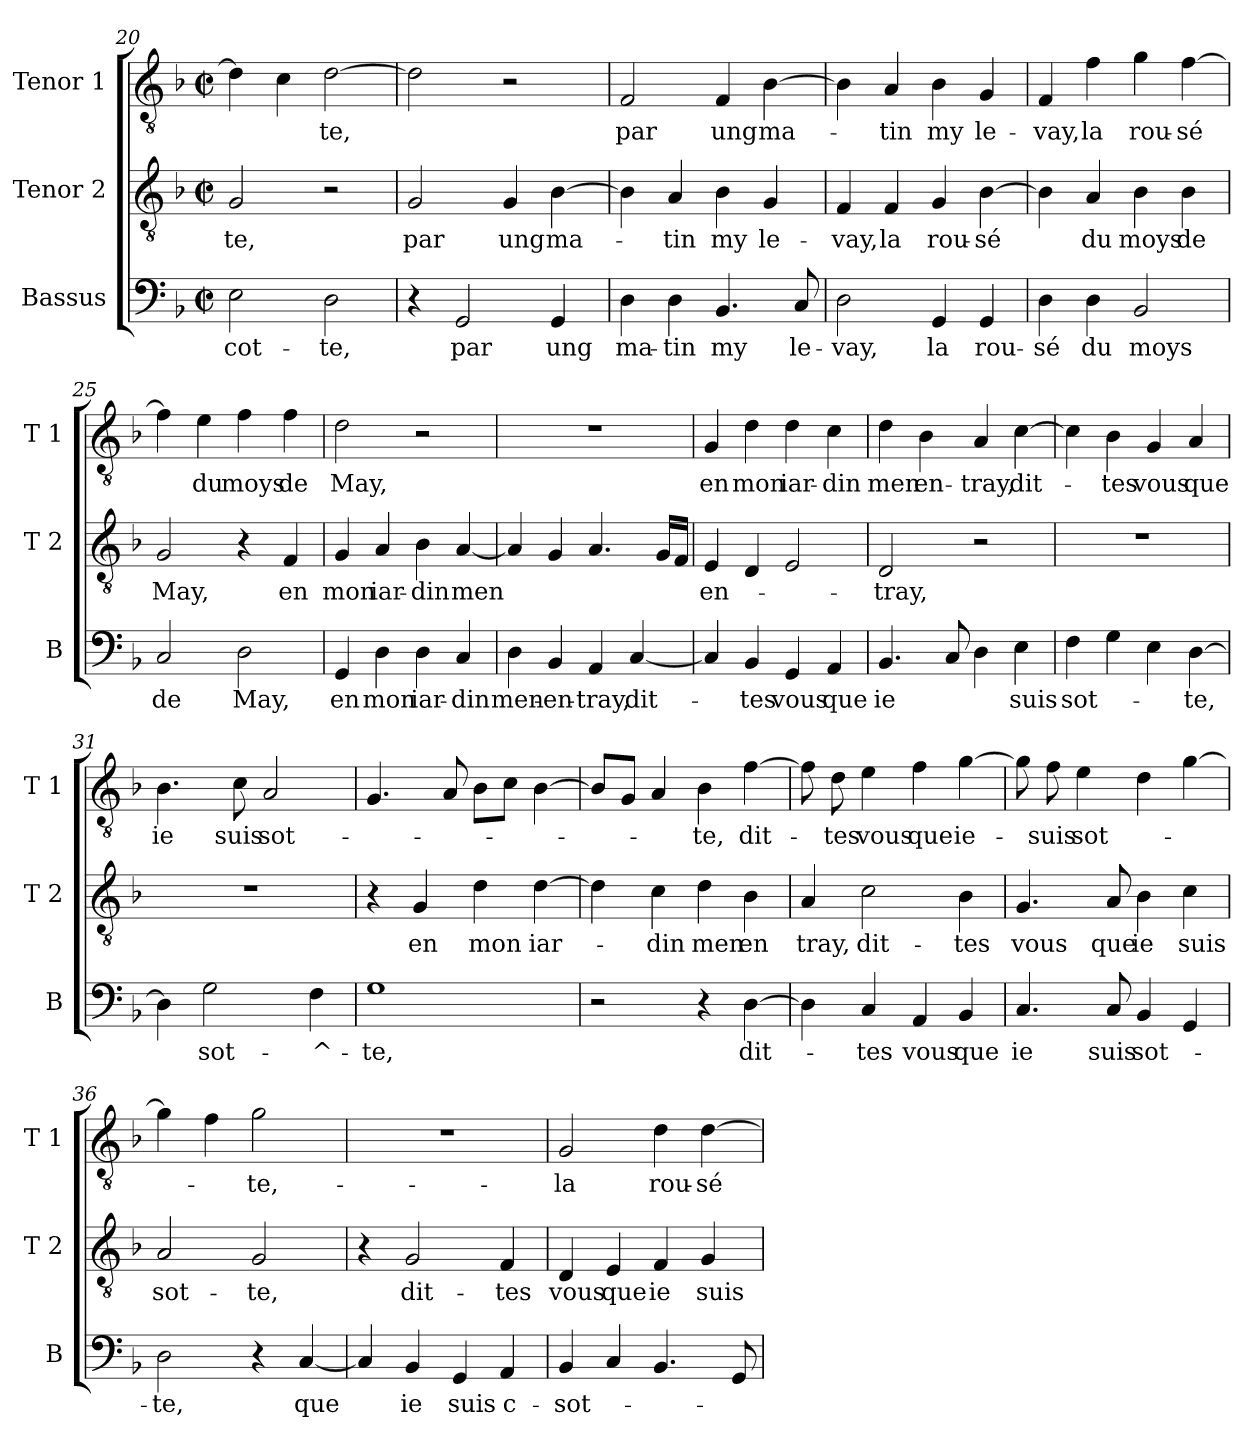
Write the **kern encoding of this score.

**kern	**text	**kern	**text	**kern	**text
*part3	*part3	*part2	*part2	*part1	*part1
*staff3	*staff3	*staff2	*staff2	*staff1	*staff1
*I"Bassus	*	*I"Tenor 2	*	*I"Tenor 1	*
*I'B	*	*I'T 2	*	*I'T 1	*
*clefF4	*	*clefGv2	*	*clefGv2	*
*k[b-]	*	*k[b-]	*	*k[b-]	*
*F:	*	*F:	*	*F:	*
*M2/2	*	*M2/2	*	*M2/2	*
*met(c|)	*	*met(c|)	*	*met(c|)	*
=20	=20	=20	=20	=20	=20
!	!LO:LY:b	!	!LO:LY:b	!	!
2E\	cot-	2G/	-te,	4d\]	.
.	.	.	.	4c\	.
!	!LO:LY:b	!	!	!	!LO:LY:b
2D\	-te,	2r	.	[2d\	-te,
!!LO:LB:g=z
=21	=21	=21	=21	=21	=21
!	!	!	!LO:LY:b	!	!
4r	.	2G/	par	2d\]	.
!	!LO:LY:b	!	!	!	!
2GG/	par	.	.	.	.
!	!	!	!LO:LY:b	!	!
.	.	4G/	ung	2r	.
!	!LO:LY:b	!	!LO:LY:b	!	!
4GG/	ung	[4B-\	ma-	.	.
=22	=22	=22	=22	=22	=22
!	!LO:LY:b	!	!	!	!LO:LY:b
4D\	ma-	4B-\]	.	2F/	par
!	!LO:LY:b	!	!LO:LY:b	!	!
4D\	-tin	4A/	-tin	.	.
!	!LO:LY:b	!	!LO:LY:b	!	!LO:LY:b
4.BB-/	my	4B-\	my	4F/	ung
!	!	!	!LO:LY:b	!	!LO:LY:b
.	.	4G/	le-	[4B-\	ma-
!	!LO:LY:b	!	!	!	!
8C/	le-	.	.	.	.
=23	=23	=23	=23	=23	=23
!	!LO:LY:b	!	!LO:LY:b	!	!
2D\	-vay,	4F/	-vay,	4B-\]	.
!	!	!	!LO:LY:b	!	!LO:LY:b
.	.	4F/	la	4A/	-tin
!	!LO:LY:b	!	!LO:LY:b	!	!LO:LY:b
4GG/	la	4G/	rou-	4B-\	my
!	!LO:LY:b	!	!LO:LY:b	!	!LO:LY:b
4GG/	rou-	[4B-\	-sé	4G/	le-
=24	=24	=24	=24	=24	=24
!	!LO:LY:b	!	!	!	!LO:LY:b
4D\	-sé	4B-\]	.	4F/	-vay,
!	!LO:LY:b	!	!LO:LY:b	!	!LO:LY:b
4D\	du	4A/	du	4f\	la
!	!LO:LY:b	!	!LO:LY:b	!	!LO:LY:b
2BB-/	moys	4B-\	moys	4g\	rou-
!	!	!	!LO:LY:b	!	!LO:LY:b
.	.	4B-\	de	[4f\	-sé
=25	=25	=25	=25	=25	=25
!	!LO:LY:b	!	!LO:LY:b	!	!
2C/	de	2G/	May,	4f\]	.
!	!	!	!	!	!LO:LY:b
.	.	.	.	4e\	du
!	!LO:LY:b	!	!	!	!LO:LY:b
2D\	May,	4r	.	4f\	moys
!	!	!	!LO:LY:b	!	!LO:LY:b
.	.	4F/	en	4f\	de
!!LO:LB:g=z
=26	=26	=26	=26	=26	=26
!	!LO:LY:b	!	!LO:LY:b	!	!LO:LY:b
4GG/	en	4G/	mon	2d\	May,
!	!LO:LY:b	!	!LO:LY:b	!	!
4D\	mon	4A/	iar-	.	.
!	!LO:LY:b	!	!LO:LY:b	!	!
4D\	iar-	4B-\	-din	2r	.
!	!LO:LY:b	!	!LO:LY:b	!	!
4C/	-din	[4A/	men	.	.
=27	=27	=27	=27	=27	=27
!	!LO:LY:b	!	!	!	!
4D\	men-	4A/]	.	1r	.
!	!LO:LY:b	!	!	!	!
4BB-/	-en-	4G/	.	.	.
!	!LO:LY:b	!	!	!	!
4AA/	-tray,	4.A/	.	.	.
!	!LO:LY:b	!	!	!	!
[4C/	dit-	.	.	.	.
.	.	16G/LL	.	.	.
.	.	16F/JJ	.	.	.
=28	=28	=28	=28	=28	=28
!	!	!	!LO:LY:b	!	!LO:LY:b
4C/]	.	4E/	en-	4G/	en
!	!LO:LY:b	!	!	!	!LO:LY:b
4BB-/	-tes	4D/	.	4d\	mon
!	!LO:LY:b	!	!	!	!LO:LY:b
4GG/	vous	2E/	.	4d\	iar-
!	!LO:LY:b	!	!	!	!LO:LY:b
4AA/	que	.	.	4c\	-din
=29	=29	=29	=29	=29	=29
!	!LO:LY:b	!	!LO:LY:b	!	!LO:LY:b
4.BB-/	ie	2D/	-tray,	4d\	men
!	!	!	!	!	!LO:LY:b
.	.	.	.	4B-\	en-
8C/	.	.	.	.	.
!	!	!	!	!	!LO:LY:b
4D\	.	2r	.	4A/	-tray,
!	!LO:LY:b	!	!	!	!LO:LY:b
4E\	suis	.	.	[4c\	dit-
=30	=30	=30	=30	=30	=30
!	!LO:LY:b	!	!	!	!
4F\	sot-	1r	.	4c\]	.
!	!	!	!	!	!LO:LY:b
4G\	.	.	.	4B-\	-tes
!	!	!	!	!	!LO:LY:b
4E\	.	.	.	4G/	vous
!	!LO:LY:b	!	!	!	!LO:LY:b
[4D\	-te,	.	.	4A/	que
!!LO:LB:g=z
=31	=31	=31	=31	=31	=31
!	!	!	!	!	!LO:LY:b
4D\]	.	1r	.	4.B-\	ie
!	!LO:LY:b	!	!	!	!
2G\	sot-	.	.	.	.
!	!	!	!	!	!LO:LY:b
.	.	.	.	8c\	suis
!	!	!	!	!	!LO:LY:b
.	.	.	.	2A/	sot-
!	!LO:LY:b	!	!	!	!
4F\	-^-	.	.	.	.
=32	=32	=32	=32	=32	=32
!	!LO:LY:b	!	!	!	!
1G	-te,	4r	.	4.G/	.
!	!	!	!LO:LY:b	!	!
.	.	4G/	en	.	.
.	.	.	.	8A/	.
!	!	!	!LO:LY:b	!	!
.	.	4d\	mon	8B-\L	.
.	.	.	.	8c\J	.
!	!	!	!LO:LY:b	!	!
.	.	[4d\	iar-	[4B-\	.
=33	=33	=33	=33	=33	=33
2r	.	4d\]	.	8B-/L]	.
.	.	.	.	8G/J	.
!	!	!	!LO:LY:b	!	!
.	.	4c\	-din	4A/	.
!	!	!	!LO:LY:b	!	!LO:LY:b
4r	.	4d\	men	4B-\	-te,
!	!LO:LY:b	!	!LO:LY:b	!	!LO:LY:b
[4D\	dit-	4B-\	en	[4f\	dit-
=34	=34	=34	=34	=34	=34
!	!	!	!LO:LY:b	!	!
4D\]	.	4A/	tray,	8f\]	.
!	!	!	!	!	!LO:LY:b
.	.	.	.	8d\	-tes
!	!LO:LY:b	!	!LO:LY:b	!	!LO:LY:b
4C/	-tes	2c\	dit-	4e\	vous
!	!LO:LY:b	!	!	!	!LO:LY:b
4AA/	vous	.	.	4f\	que
!	!LO:LY:b	!	!LO:LY:b	!	!LO:LY:b
4BB-/	que	4B-\	-tes	[4g\	ie-
=35	=35	=35	=35	=35	=35
!	!LO:LY:b	!	!LO:LY:b	!	!
4.C/	ie	4.G/	vous	8g\]	.
!	!	!	!	!	!LO:LY:b
.	.	.	.	8f\	-suis
!	!	!	!	!	!LO:LY:b
.	.	.	.	4e\	sot-
!	!LO:LY:b	!	!LO:LY:b	!	!
8C/	suis	8A/	que	.	.
!	!LO:LY:b	!	!LO:LY:b	!	!
4BB-/	sot-	4B-\	ie	4d\	.
!	!	!	!LO:LY:b	!	!
4GG/	.	4c\	suis	[4g\	.
!!LO:PB:g=z
=36	=36	=36	=36	=36	=36
!	!LO:LY:b	!	!LO:LY:b	!	!
2D\	-te,	2A/	sot-	4g\]	.
.	.	.	.	4f\	.
!	!	!	!LO:LY:b	!	!LO:LY:b
4r	.	2G/	-te,	2g\	-te,-
!	!LO:LY:b	!	!	!	!
[4C/	que	.	.	.	.
=37	=37	=37	=37	=37	=37
4C/]	.	4r	.	1r	.
!	!LO:LY:b	!	!LO:LY:b	!	!
4BB-/	ie	2G/	dit-	.	.
!	!LO:LY:b	!	!	!	!
4GG/	suis	.	.	.	.
!	!LO:LY:b	!	!LO:LY:b	!	!
4AA/	c-	4F/	-tes	.	.
=38	=38	=38	=38	=38	=38
!	!LO:LY:b	!	!LO:LY:b	!	!LO:LY:b
4BB-/	-sot-	4D/	vous	2G/	-la
!	!	!	!LO:LY:b	!	!
4C/	.	4E/	que	.	.
!	!	!	!LO:LY:b	!	!LO:LY:b
4.BB-/	.	4F/	ie	4d\	rou-
!	!	!	!LO:LY:b	!	!LO:LY:b
.	.	4G/	suis	[4d\	-sé
8GG/	.	.	.	.	.
=	=	=	=	=	=
*-	*-	*-	*-	*-	*-
